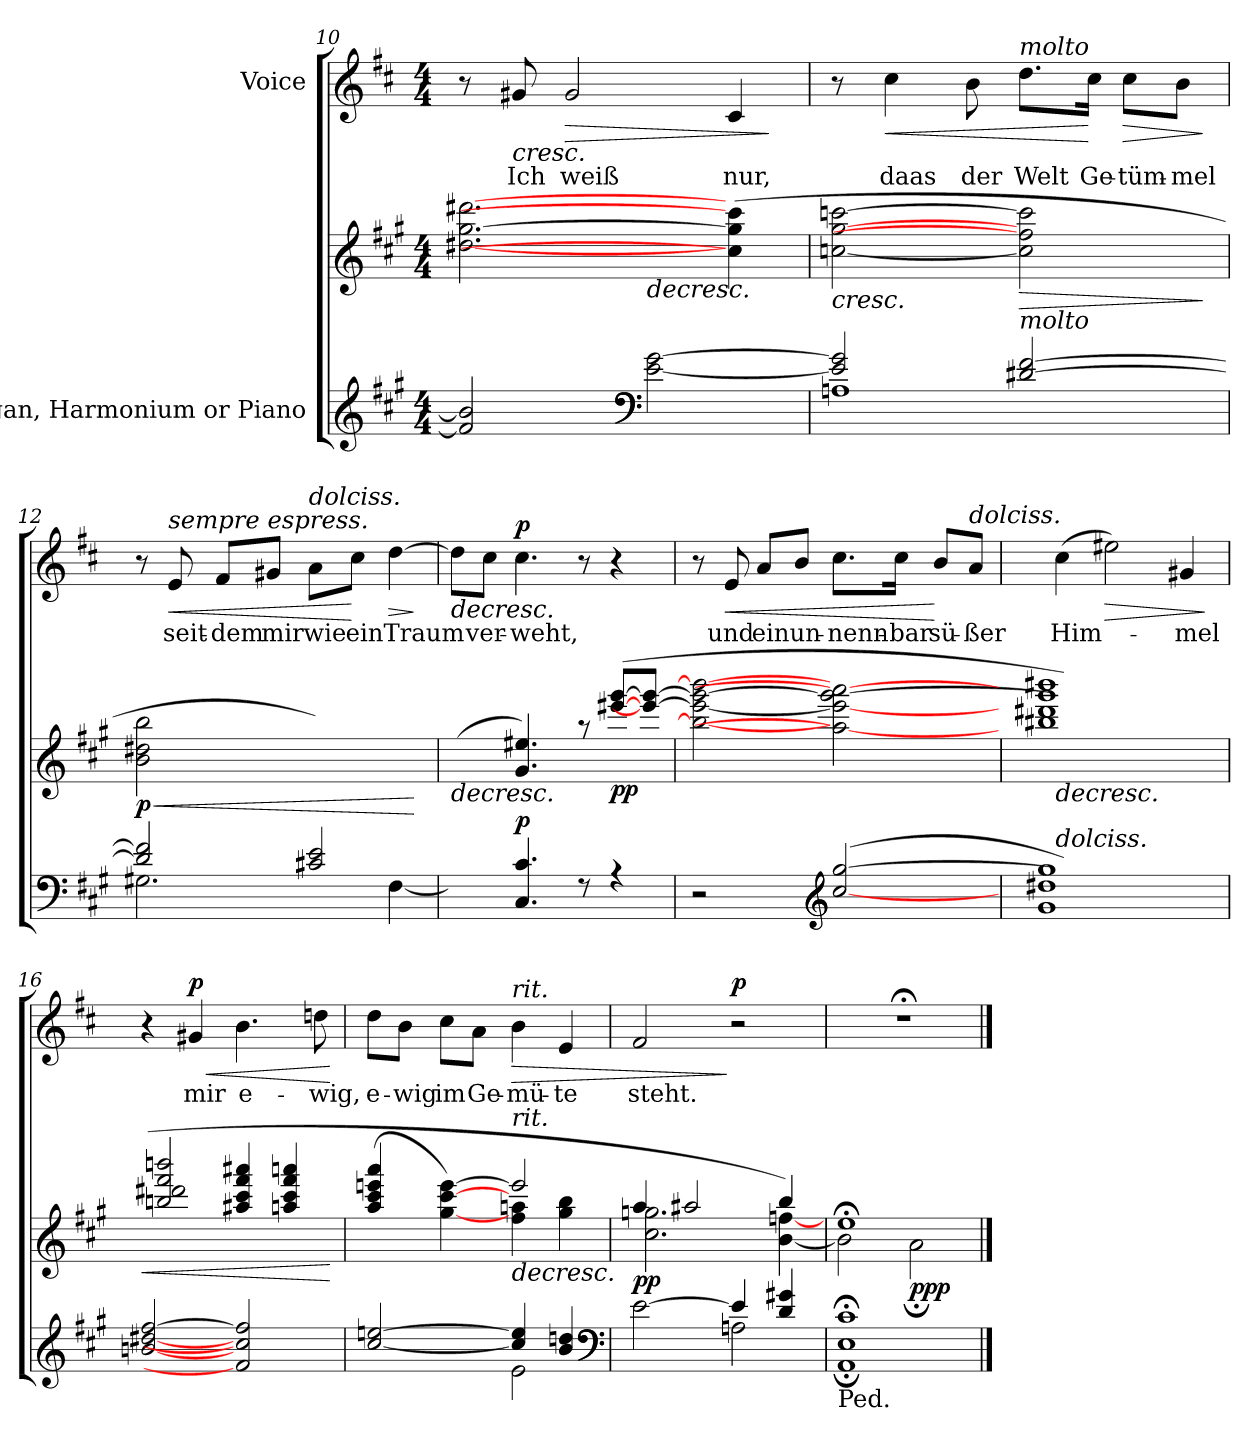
**kern	**kern	**dynam	**kern	**text	**dynam
*part2	*part2	*part2	*part1	*part1	*part1
*staff3	*staff2	*staff2/3	*staff1	*staff1	*staff1
*I"Organ, Harmonium or Piano	*	*	*I"Voice	*	*
*clefG2	*clefG2	*	*clefG2	*	*
*ITrd4c7	*ITrd4c7	*	*	*	*
*k[f#c#]	*k[f#c#]	*	*k[f#c#]	*	*
*D:	*D:	*	*D:	*	*
*M4/4	*M4/4	*	*M4/4	*	*
=10	=10	=10	=10	=10	=10
*^	*^	*	*	*	*
2B/yy] 2e#/yy]	2B/] 2e#/]	([2.g#X\ [2.cc#\ [2.gg#X\	2ryy	.	8r	.	.
!	!	!	!	!	!	!LO:LY:b	!LO:HP:b
.	.	.	.	.	8g#X	Ich	<
!	!	!	!	!	!	!LO:LY:b	!LO:HP:b
.	.	.	.	.	2g#	weiß	>
*clefF4	*	*	*	*	*	*	*
!	!	!	!	!LO:HP:b	!	!	!
[2A\ [2c#\	2ryy	.	2ryy	>	.	.	.
!	!	!	!	!	!	!LO:LY:b	!
.	.	(>4f#\] 4cc#\] 4ff#\]	.	.	4c#	nur,	[
*v	*v	*	*	*	*	*	*
*	*v	*v	*	*	*	*
.	.	.	.	.	]
!!LO:LB:g=z
=11	=11	=11	=11	=11	=11
*^	*	*	*	*	*
!	!	!	!LO:HP:b	!	!	!
2A/] 2c#/]	1Dn\	[2fn [2cc# [2ffn	<	8r	.	.
!	!	!	!	!	!LO:LY:b	!LO:HP:b
.	.	.	.	4cc#	daas	<
!	!	!	!	!	!LO:LY:b	!
.	.	.	.	8b	der	.
!	!	!	!	!LO:TX:a:i:t=molto	!	!
!	!	!LO:TX:b:i:t=molto	!	!	!	!
!	!	!	!LO:HP:b	!	!LO:LY:b	!
[2G#X/ [2B/	.	2f] 2b] 2ff]	>	8.dd\L	Welt	.
!	!	!	!	!	!LO:LY:b	!
.	.	.	.	16cc#\Jk	Ge-	[
!	!	!	!	!	!LO:LY:b	!LO:HP:b
.	.	.	.	8cc#\L	-tüm-	>
!	!	!	!	!	!LO:LY:b	!
.	.	.	.	8b\J	-mel	.
*v	*v	*	*	*	*	*
.	.	]	.	.	]
=12	=12	=12	=12	=12	=12
*^	*	*	*	*	*
!	!	!	!LO:HP:b	!	!	!
!	!	!	!LO:DY:n=1:b	!	!	!
2G#/] 2B/]	2.C#X\	2e 2g#X 2ee	< p	8r	.	.
!	!	!	!	!LO:TX:a:i:t=sempre espress.	!	!
!	!	!	!	!	!LO:LY:b	!LO:HP:b
.	.	.	.	8e	seit-	<
!	!	!	!	!	!LO:LY:b	!
.	.	.	.	8f#/L	-dem	.
!	!	!	!	!	!LO:LY:b	!
.	.	.	.	8g#X/J	mir	.
!	!	!	!	!LO:TX:a:i:t=dolciss.	!	!
!	!	!	!	!	!LO:LY:b	!
2F#X/ 2A/	.	[2dnyy [2f#Xyy [2ddnyy)	]	8a\L	wie	.
!	!	!	!	!	!LO:LY:b	!
.	.	.	.	8cc#\J	ein	[
!	!	!	!	!	!LO:LY:b	!LO:HP:b
.	[4BB\	.	.	[4dd	Traum	>
*v	*v	*	*	*	*	*
.	.	[	.	.	]
!!LO:LB:g=z
=13	=13	=13	=13	=13	=13
*^	*	*	*	*	*
!	!	!	!LO:HP:b	!	!	!LO:HP:b
*	*	*^	*	*	*	*
4BB/yy] 4E#/yy]	1ryy	(>4dyy] 4g#yy]	1ryy	>	8dd\L]	.	>
!	!	!	!	!	!	!LO:LY:b	!
.	.	.	.	.	8cc#\J	ver-	.
!	!	!	!	!LO:DY:a=2	!	!LO:LY:b	!LO:DY:a
4.FF#/ 4.F#/	.	4.c# 4.a#X)	.	p	4.cc#	-weht,	p
8r	.	8r	.	.	8r	.	]
!	!	!	!	!LO:DY:n=1:b	!	!	!
4r	.	(>[8aa#X [8ccc#L	.	[ pp	4r	.	.
.	.	8aa_ 8ccc#_J	.	.	.	.	.
=14	=14	=14	=14	=14	=14	=14	=14
!	!	!	!	!LO:HP:b	!	!	!
2r	2ryy	2ee_ 2aa_ 2ccc#_ 2eee_	1ryy	<	8r	.	.
!	!	!	!	!	!	!LO:LY:b	!LO:HP:b
.	.	.	.	.	8e	und	<
!	!	!	!	!	!	!LO:LY:b	!
.	.	.	.	.	8a/L	ein	.
!	!	!	!	!	!	!LO:LY:b	!
.	.	.	.	.	8b/J	un-	.
*clefG2	*	*	*	*	*	*	*
!	!	!	!	!	!	!LO:LY:b	!
(>[2f#/ [2cc#/	2ryy	2dd#_ 2aa_ 2ccc#_ 2ddd#_	.	.	8.cc#\L	-nenn-	.
!	!	!	!	!	!	!LO:LY:b	!
.	.	.	.	.	16cc#\Jk	-bar	.
!	!	!	!	!	!	!LO:LY:b	!
.	.	.	.	.	8b/L	sü-	[
!	!	!	!	!	!LO:TX:a:i:t=dolciss.	!	!
!	!	!	!	!	!	!LO:LY:b	!
.	.	.	.	.	8a/J	-ßer	.
*v	*v	*	*	*	*	*	*
*	*v	*v	*	*	*	*
.	.	]	.	.	.
=15	=15	=15	=15	=15	=15
*^	*	*	*	*	*
!LO:TX:a:i:t=dolciss.	!	!	!	!	!	!
!	!	!	!LO:HP:b	!	!LO:LY:b	!
*	*	*^	*	*	*	*
1c#/yy_ 1g#/yy_ 1cc#/yy_)	1c#\ 1g#X\ 1cc#\	1ee#yy_ 1gg#yy_ 1ccc#yy_ 1eee#yy_)	1ee#X 1gg#X 1ccc# 1eee#X	>	(>4cc#	Him-	.
!	!	!	!	!	!	!	!LO:HP:b
.	.	.	.	.	2ee#X)	.	>
!	!	!	!	!	!	!LO:LY:b	!
.	.	.	.	.	4g#X	-mel	.
*v	*v	*	*	*	*	*	*
*	*v	*v	*	*	*	*
.	.	.	.	.	]
!!LO:LB:g=z
=16	=16	=16	=16	=16	=16
*^	*^	*	*	*	*
!	!	!	!	!LO:HP:b	!	!	!
*	*	*	*^	*	*	*	*
[2en/ [2g#/ [2b/	2ryy	(>2eenyy] 2gg#yy] 2ccc#yy] 2eeenyy]	2ryy	2een 2gg# 2bb 2eeen	<	4r	.	.
!	!	!	!	!	!	!	!LO:LY:b	!LO:HP:b
!	!	!	!	!	!	!	!	!LO:DY:n=1:a
.	.	.	.	.	.	4g#X	mir	< p
!	!	!	!	!	!	!	!LO:LY:b	!
2B/] 2f#/] 2b/]	2ryy	[4dd#X\yy [4ff#\yy [4bb\yy [4ddd#X\yy	2ryy	4dd#X 4ff# 4bb 4ddd#X	.	4.b	e-	.
.	.	4ddn\yy_ 4ff#\yy_ 4bb\yy_ 4dddn\yy_	.	4ddn 4ff# 4bb 4dddn	.	.	.	.
!	!	!	!	!	!	!	!LO:LY:b	!
.	.	.	.	.	.	8ddn	-wig,	.
*v	*v	*	*	*	*	*	*	*
*	*v	*v	*v	*	*	*	*
.	.	[	.	.	[
=17	=17	=17	=17	=17	=17
*^	*^	*	*	*	*
*	*	*	*^	*	*	*	*
!	!	!	!	!	!	!	!LO:LY:b	!
[2f#/ [2an/	2ryy	(<4dd\yy] 4ff#\yy] 4aan\yy] 4ddd\yy]	2ryy	4dd 4ff# 4aan 4ddd	.	8dd\L	e-	.
!	!	!	!	!	!	!	!LO:LY:b	!
.	.	.	.	.	.	8b\J	-wig	.
!	!	!	!	!	!	!	!LO:LY:b	!
.	.	[4cc#\ [4ff#\ [4aa\)	.	2.ryy	.	8cc#\L	im	.
!	!	!	!	!	!	!	!LO:LY:b	!
.	.	.	.	.	.	8a\J	Ge-	.
!	!	!	!	!	!	!LO:TX:a:i:t=rit.	!	!
!	!	!LO:TX:a:i:t=rit.	!	!	!	!	!	!
!	!	!	!	!	!LO:HP:b	!	!LO:LY:b	!LO:HP:b
4f#/] 4a/]	2A	2aa/]	4b 4ddn	.	>	4b	-mü-	>
!	!	!	!	!	!	!	!LO:LY:b	!
4e/ 4gn/	.	.	4cc#\ 4ee\	.	.	4e	-te	.
*	*	*v	*v	*v	*	*	*	*
*clefF4	*	*	*	*	*	*
=18	=18	=18	=18	=18	=18	=18
*	*	*^	*	*	*	*
!	!	!	!	!LO:DY:b	!	!LO:LY:b	!
[2A\	2ryy	4dd/	2.f#\ 2.ccn\	pp	2f#	steht.	.
.	.	2dd#X/	.	.	.	.	.
!	!	!	!	!	!	!	!LO:DY:n=1:a
4A/]	2Dn\	.	.	.	2r	.	] p
4G/ 4c#X/	.	4ee/)	[4e\ [4b-X\	]	.	.	.
*v	*v	*	*	*	*	*	*
*	*v	*v	*	*	*	*
.	.	[	.	.	.
=19	=19	=19	=19	=19	=19
*^	*^	*	*	*	*
!LO:TX:b:t=Ped.	!	!	!	!	!	!	!
1AA/;< 1F#/;<	1DD;\	1a;<	2e\]	.	1r;<	.	.
!	!	!	!	!LO:DY:n=1:b	!	!	!
.	.	.	2d;\	] ppp	.	.	.
*v	*v	*	*	*	*	*	*
*	*v	*v	*	*	*	*
==	==	==	==	==	==
*-	*-	*-	*-	*-	*-
